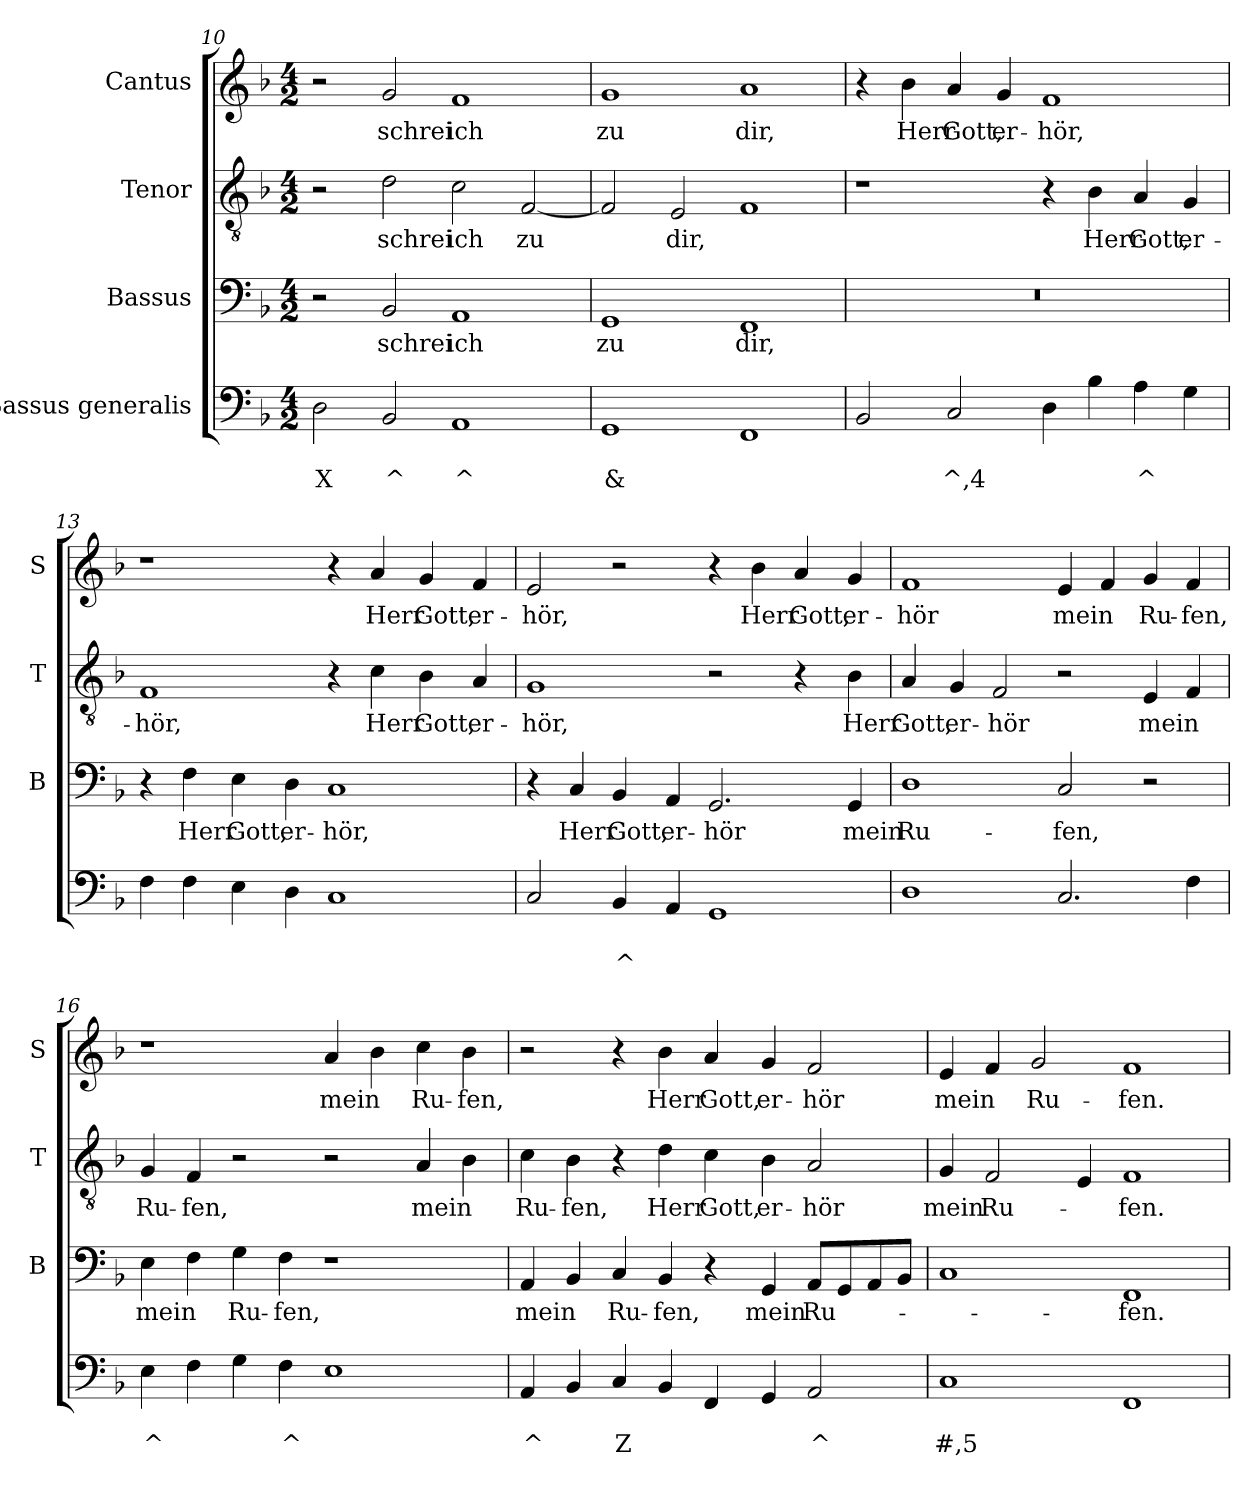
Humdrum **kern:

**kern	**text	**text	**kern	**text	**kern	**text	**kern	**text
*part4	*part4	*part4	*part3	*part3	*part2	*part2	*part1	*part1
*staff4	*staff4	*staff4	*staff3	*staff3	*staff2	*staff2	*staff1	*staff1
*I"Bassus generalis	*	*	*I"Bassus	*	*I"Tenor	*	*I"Cantus	*
*	*	*	*I'B	*	*I'T	*	*I'S	*
*clefF4	*	*	*clefF4	*	*clefGv2	*	*clefG2	*
*k[b-]	*	*	*k[b-]	*	*k[b-]	*	*k[b-]	*
*F:	*	*	*F:	*	*F:	*	*F:	*
*M4/2	*	*	*M4/2	*	*M4/2	*	*M4/2	*
=10	=10	=10	=10	=10	=10	=10	=10	=10
!	!	!LO:LY:b	!	!	!	!	!	!
2D\	.	X	2r	.	2r	.	2r	.
!	!	!LO:LY:b	!	!LO:LY:b	!	!LO:LY:b	!	!LO:LY:b
2BB-/	.	^	2BB-/	schrei	2d\	schrei	2g/	schrei
!	!	!LO:LY:b	!	!LO:LY:b	!	!LO:LY:b	!	!LO:LY:b
1AA	.	^	1AA	ich	2c\	ich	1f	ich
!	!	!	!	!	!	!LO:LY:b	!	!
.	.	.	.	.	[2F/	zu	.	.
=11	=11	=11	=11	=11	=11	=11	=11	=11
*^	*	*	*	*	*	*	*	*
!	!	!	!LO:LY:b	!	!LO:LY:b	!	!	!	!LO:LY:b
1GG	2ryy	.	&	1GG	zu	2F/]	.	1g	zu
!	!	!	!LO:LY:b	!	!	!	!LO:LY:b	!	!
.	2ryy	.	^	.	.	2E/	dir,	.	.
!	!	!	!	!	!LO:LY:b	!	!	!	!LO:LY:b
1FF	1ryy	.	.	1FF	dir,	1F	.	1a	dir,
!!LO:PB:g=z
=12	=12	=12	=12	=12	=12	=12	=12	=12	=12
2BB-/	2ryy	.	.	0r	.	1r	.	4r	.
!	!	!	!	!	!	!	!	!	!LO:LY:b
.	.	.	.	.	.	.	.	4b-\	Herr
!	!	!	!LO:LY:b	!	!	!	!	!	!LO:LY:b
2C/	4ryy	.	^,4	.	.	.	.	4a/	Gott,
!	!	!	!LO:LY:b	!	!	!	!	!	!LO:LY:b
.	4ryy	.	%,3	.	.	.	.	4g/	er-
!	!	!	!	!	!	!	!	!	!LO:LY:b
4D\	2ryy	.	.	.	.	4r	.	1f	-hör,
!	!	!	!	!	!	!	!LO:LY:b	!	!
4B-\	.	.	.	.	.	4B-\	Herr	.	.
!	!	!	!LO:LY:b	!	!	!	!LO:LY:b	!	!
4A\	2ryy	.	^	.	.	4A/	Gott,	.	.
!	!	!	!	!	!	!	!LO:LY:b	!	!
4G\	.	.	.	.	.	4G/	er-	.	.
=13	=13	=13	=13	=13	=13	=13	=13	=13	=13
!	!	!	!	!	!	!	!LO:LY:b	!	!
4F\	1ryy	.	.	4r	.	1F	-hör,	1r	.
!	!	!	!	!	!LO:LY:b	!	!	!	!
4F\	.	.	.	4F\	Herr	.	.	.	.
!	!	!	!	!	!LO:LY:b	!	!	!	!
4E\	.	.	.	4E\	Gott,	.	.	.	.
!	!	!	!	!	!LO:LY:b	!	!	!	!
4D\	.	.	.	4D\	er-	.	.	.	.
!	!	!	!	!	!LO:LY:b	!	!	!	!
1C	4ryy	.	.	1C	-hör,	4r	.	4r	.
!	!	!	!LO:LY:b	!	!	!	!LO:LY:b	!	!LO:LY:b
.	4ryy	.	^,4	.	.	4c\	Herr	4a/	Herr
!	!	!	!LO:LY:b	!	!	!	!LO:LY:b	!	!LO:LY:b
.	4ryy	.	%,3	.	.	4B-\	Gott,	4g/	Gott,
!	!	!	!LO:LY:b	!	!	!	!LO:LY:b	!	!LO:LY:b
.	4ryy	.	^,4	.	.	4A/	er-	4f/	er-
=14	=14	=14	=14	=14	=14	=14	=14	=14	=14
!	!	!	!	!	!	!	!LO:LY:b	!	!LO:LY:b
*v	*v	*	*	*	*	*	*	*	*
2C/	.	.	4r	.	1G	-hör,	2e/	-hör,
!	!	!	!	!LO:LY:b	!	!	!	!
.	.	.	4C/	Herr	.	.	.	.
!	!	!LO:LY:b	!	!LO:LY:b	!	!	!	!
4BB-/	.	^	4BB-/	Gott,	.	.	2r	.
!	!	!	!	!LO:LY:b	!	!	!	!
4AA/	.	.	4AA/	er-	.	.	.	.
!	!	!	!	!LO:LY:b	!	!	!	!
1GG	.	.	2.GG/	-hör	2r	.	4r	.
!	!	!	!	!	!	!	!	!LO:LY:b
.	.	.	.	.	.	.	4b-\	Herr
!	!	!	!	!	!	!	!	!LO:LY:b
.	.	.	.	.	4r	.	4a/	Gott,
!	!	!	!	!LO:LY:b	!	!LO:LY:b	!	!LO:LY:b
.	.	.	4GG/	mein	4B-\	Herr	4g/	er-
!!LO:LB:g=z
=15	=15	=15	=15	=15	=15	=15	=15	=15
!	!	!	!	!LO:LY:b	!	!LO:LY:b	!	!LO:LY:b
1D	.	.	1D	Ru-	4A/	Gott,	1f	-hör
!	!	!	!	!	!	!LO:LY:b	!	!
.	.	.	.	.	4G/	er-	.	.
!	!	!	!	!	!	!LO:LY:b	!	!
.	.	.	.	.	2F/	-hör	.	.
!	!	!	!	!LO:LY:b	!	!	!	!LO:LY:b
2.C/	.	.	2C/	-fen,	2r	.	4e/	mein
.	.	.	.	.	.	.	4f/	.
!	!	!	!	!	!	!LO:LY:b	!	!LO:LY:b
.	.	.	2r	.	4E/	mein	4g/	Ru-
!	!	!	!	!	!	!	!	!LO:LY:b
4F\	.	.	.	.	4F/	.	4f/	-fen,
=16	=16	=16	=16	=16	=16	=16	=16	=16
!	!	!LO:LY:b	!	!LO:LY:b	!	!LO:LY:b	!	!
4E\	.	^	4E\	mein	4G/	Ru-	1r	.
!	!	!	!	!	!	!LO:LY:b	!	!
4F\	.	.	4F\	.	4F/	-fen,	.	.
!	!	!	!	!LO:LY:b	!	!	!	!
4G\	.	.	4G\	Ru-	2r	.	.	.
!	!	!LO:LY:b	!	!LO:LY:b	!	!	!	!
4F\	.	^	4F\	-fen,	.	.	.	.
!	!	!	!	!	!	!	!	!LO:LY:b
1E	.	.	1r	.	2r	.	4a/	mein
.	.	.	.	.	.	.	4b-\	.
!	!	!	!	!	!	!LO:LY:b	!	!LO:LY:b
.	.	.	.	.	4A/	mein	4cc\	Ru-
!	!	!	!	!	!	!	!	!LO:LY:b
.	.	.	.	.	4B-\	.	4b-\	-fen,
=17	=17	=17	=17	=17	=17	=17	=17	=17
!	!	!LO:LY:b	!	!LO:LY:b	!	!LO:LY:b	!	!
4AA/	.	^	4AA/	mein	4c\	Ru-	2r	.
!	!	!	!	!	!	!LO:LY:b	!	!
4BB-/	.	.	4BB-/	.	4B-\	-fen,	.	.
!	!	!LO:LY:b	!	!LO:LY:b	!	!	!	!
4C/	.	Z	4C/	Ru-	4r	.	4r	.
!	!	!	!	!LO:LY:b	!	!LO:LY:b	!	!LO:LY:b
4BB-/	.	.	4BB-/	-fen,	4d\	Herr	4b-\	Herr
!	!	!	!	!	!	!LO:LY:b	!	!LO:LY:b
4FF/	.	.	4r	.	4c\	Gott,	4a/	Gott,
!	!	!	!	!LO:LY:b	!	!LO:LY:b	!	!LO:LY:b
4GG/	.	.	4GG/	mein	4B-\	er-	4g/	er-
!	!	!LO:LY:b	!	!LO:LY:b	!	!LO:LY:b	!	!LO:LY:b
2AA/	.	^	8AA/L	Ru-	2A/	-hör	2f/	-hör
.	.	.	8GG/	.	.	.	.	.
.	.	.	8AA/	.	.	.	.	.
.	.	.	8BB-/J	.	.	.	.	.
!!LO:LB:g=z
=18	=18	=18	=18	=18	=18	=18	=18	=18
*^	*	*	*	*	*	*	*	*
!	!	!	!LO:LY:b	!	!	!	!LO:LY:b	!	!LO:LY:b
1C	4ryy	.	#,5	1C	.	4G/	mein	4e/	mein
!	!	!	!LO:LY:b	!	!	!	!LO:LY:b	!	!
.	4ryy	.	$,6	.	.	2F/	Ru-	4f/	.
!	!	!	!LO:LY:b	!	!	!	!	!	!LO:LY:b
.	4ryy	.	5	.	.	.	.	2g/	Ru-
!	!	!	!LO:LY:b	!	!	!	!	!	!
.	4ryy	.	#	.	.	4E/	.	.	.
!	!	!	!	!	!LO:LY:b	!	!LO:LY:b	!	!LO:LY:b
1FF	1ryy	.	.	1FF	-fen.	1F	-fen.	1f	-fen.
*v	*v	*	*	*	*	*	*	*	*
=	=	=	=	=	=	=	=	=
*-	*-	*-	*-	*-	*-	*-	*-	*-
